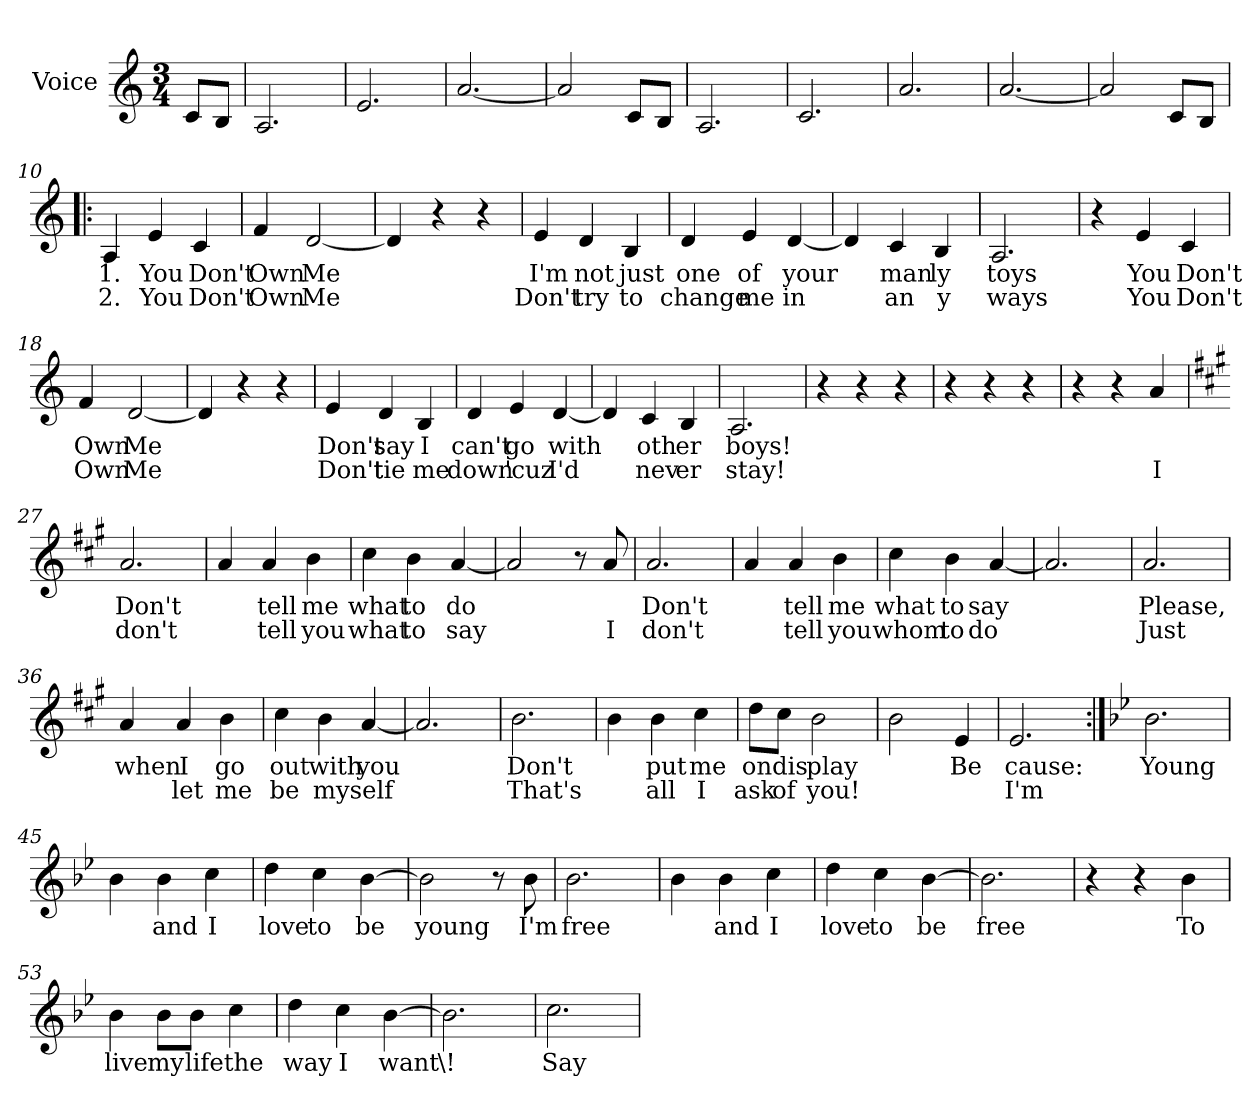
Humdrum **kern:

**kern	**text	**text
*part1	*part1	*part1
*staff1	*staff1	*staff1
*I"Voice	*	*
*I'V	*	*
*clefG2	*	*
*k[]	*	*
*C:	*	*
*M3/4	*	*
=	=	=
8c/L	.	.
8B/J	.	.
=1	=1	=1
2.A/	.	.
=2	=2	=2
2.e/	.	.
=3	=3	=3
[2.a/	.	.
=4	=4	=4
2a/]	.	.
8c/L	.	.
8B/J	.	.
=5	=5	=5
2.A/	.	.
=6	=6	=6
2.c/	.	.
=7	=7	=7
2.a/	.	.
=8	=8	=8
[2.a/	.	.
=9	=9	=9
2a/]	.	.
8c/L	.	.
8B/J	.	.
!!LO:LB:g=z
=10!|:	=10!|:	=10!|:
4A/	1.	2.
4e/	You	You
4c/	Don't	Don't
=11	=11	=11
4f/	Own	Own
[2d/	Me	Me
=12	=12	=12
4d/]	.	.
4r	.	.
4r	.	.
=13	=13	=13
4e/	I'm	Don't
4d/	not	try
4B/	just	to
=14	=14	=14
4d/	one	change
4e/	of	me
[4d/	your	in
=15	=15	=15
4d/]	.	.
4c/	man	an
4B/	ly	y
=16	=16	=16
2.A/	toys	ways
!!LO:LB:g=z
=17	=17	=17
4r	.	.
4e/	You	You
4c/	Don't	Don't
=18	=18	=18
4f/	Own	Own
[2d/	Me	Me
=19	=19	=19
4d/]	.	.
4r	.	.
4r	.	.
=20	=20	=20
4e/	Don't	Don't
4d/	say	tie
4B/	I	me
=21	=21	=21
4d/	can't	down
4e/	go	'cuz
[4d/	with	I'd
=22	=22	=22
4d/]	.	.
4c/	oth	nev
4B/	er	er
=23	=23	=23
2.A/	boys!	stay!
!!LO:LB:g=z
=24	=24	=24
4r	.	.
4r	.	.
4r	.	.
=25	=25	=25
4r	.	.
4r	.	.
4r	.	.
=26	=26	=26
4r	.	.
4r	.	.
4a/	.	I
!!LO:LB:g=z
=27	=27	=27
*k[f#c#g#]	*	*
*A:	*	*
2.a/	Don't	don't
=28	=28	=28
4a/	.	.
4a/	tell	tell
4b\	me	you
=29	=29	=29
4cc#\	what	what
4b\	to	to
[4a/	do	say
=30	=30	=30
2a/]	.	.
8r	.	.
8a/	.	I
!!LO:LB:g=z
=31	=31	=31
2.a/	Don't	don't
=32	=32	=32
4a/	.	.
4a/	tell	tell
4b\	me	you
=33	=33	=33
4cc#\	what	whom
4b\	to	to
[4a/	say	do
=34	=34	=34
2.a/]	.	.
!!LO:PB:g=z
=35	=35	=35
2.a/	Please,	Just
=36	=36	=36
4a/	when	.
4a/	I	let
4b\	go	me
=37	=37	=37
4cc#\	out	be
4b\	with	my
[4a/	you	self
=38	=38	=38
2.a/]	.	.
!!LO:LB:g=z
=39	=39	=39
2.b\	Don't	That's
=40	=40	=40
4b\	.	.
4b\	put	all
4cc#\	me	I
=41	=41	=41
8dd\L	on	ask
8cc#\J	dis	of
2b\	play	you!
=42	=42	=42
2b\	.	.
4e/	Be	.
=43	=43	=43
2.e/	cause:	I'm
!!LO:LB:g=z
=44:|!	=44:|!	=44:|!
*k[b-e-]	*	*
*B-:	*	*
2.b-\	Young	.
=45	=45	=45
4b-\	.	.
4b-\	and	.
4cc\	I	.
=46	=46	=46
4dd\	love	.
4cc\	to	.
[4b-\	be	.
=47	=47	=47
2b-\]	young	.
8r	.	.
8b-\	I'm	.
=48	=48	=48
2.b-\	free	.
=49	=49	=49
4b-\	.	.
4b-\	and	.
4cc\	I	.
=50	=50	=50
4dd\	love	.
4cc\	to	.
[4b-\	be	.
=51	=51	=51
2.b-\]	free	.
!!LO:LB:g=z
=52	=52	=52
4r	.	.
4r	.	.
4b-\	To	.
=53	=53	=53
4b-\	live	.
8b-\L	my	.
8b-\J	life	.
4cc\	the	.
=54	=54	=54
4dd\	way	.
4cc\	I	.
[4b-\	want	.
=55	=55	=55
2.b-\]	\!	.
=56	=56	=56
2.cc\	Say	.
=	=	=
*-	*-	*-
